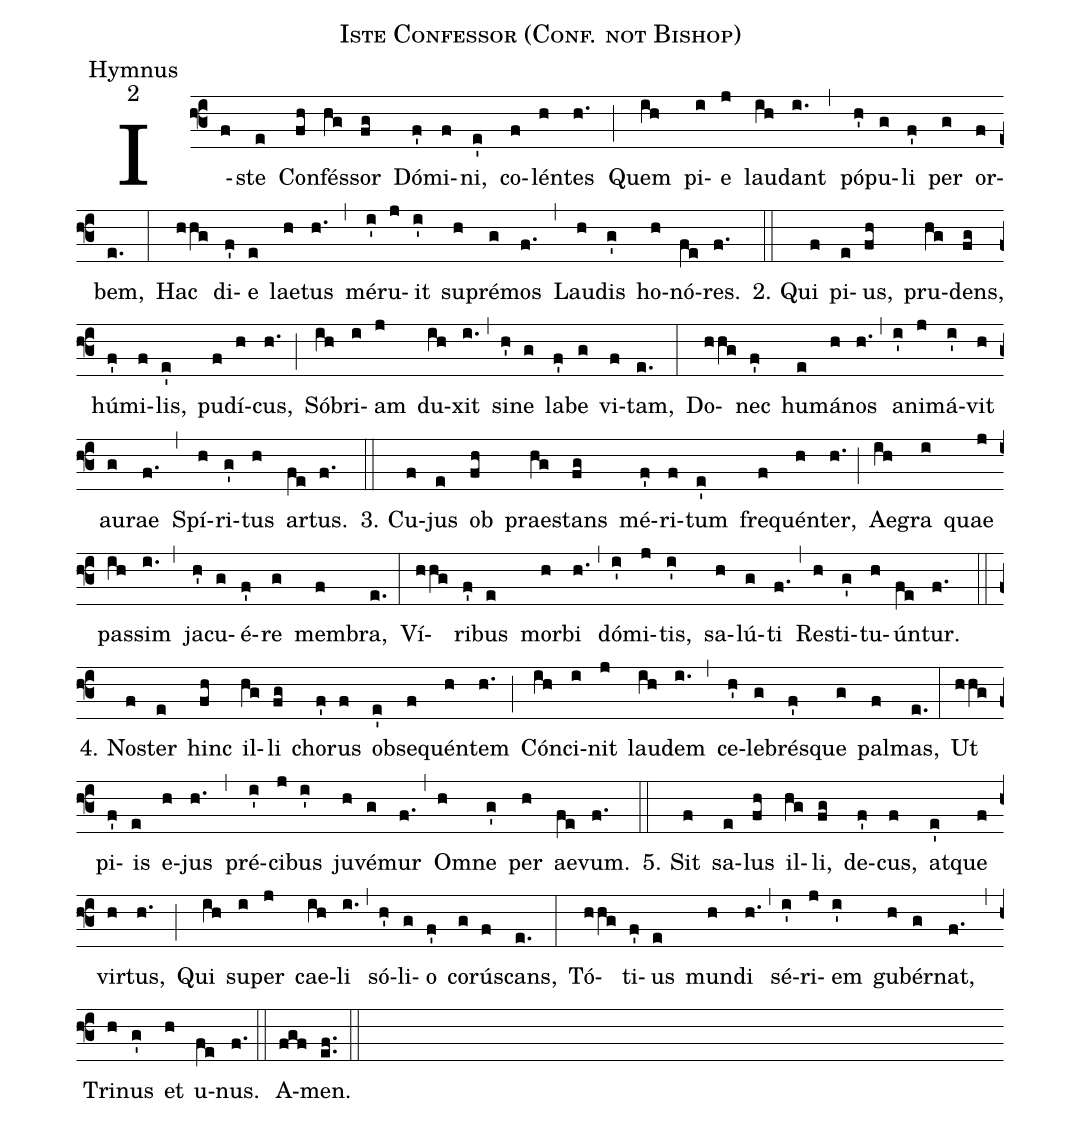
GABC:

name:Iste Confessor (Conf. not Bishop);
office-part:Hymnus;
mode:2;
%%
(f3) I(f)ste(e) Con(fh)fés(hg)sor(fg) Dó(f')mi(f)ni,(e') co(f)lén(h)tes(h.) (;) Quem(ih) pi(i)e(j) lau(ih)dant(i.) (,) pó(h')pu(g)li(f') per(g) or(f)bem,(e.) (:) Hac(hhg) di(f')e(e) lae(h)tus(h.) (,) mé(i')ru(j)it(i') su(h)pré(g)mos(f.) (,) Lau(h)dis(g') ho(h)nó(fe)res.(f.) (::)
2. Qui(f) pi(e)us,(fh) pru(hg)dens,(fg) hú(f')mi(f)lis,(e') pu(f)dí(h)cus,(h.) (;) Só(ih)bri(i)am(j) du(ih)xit(i.) (,) si(h')ne(g) la(f')be(g) vi(f)tam,(e.) (:) Do(hhg)nec(f') hu(e)má(h)nos(h.) (,) a(i')ni(j)má(i')vit(h) au(g)rae(f.) (,) Spí(h)ri(g')tus(h) ar(fe)tus.(f.) (::)
3. Cu(f)jus(e) ob(fh) prae(hg)stans(fg) mé(f')ri(f)tum(e') fre(f)quén(h)ter,(h.) (;) Ae(ih)gra(i) quae(j) pas(ih)sim(i.) (,) ja(h')cu(g)é(f')re(g) mem(f)bra,(e.) (:) Ví(hhg)ri(f')bus(e) mor(h)bi(h.) (,) dó(i')mi(j)tis,(i') sa(h)lú(g)ti(f.) (,) Re(h)sti(g')tu(h)ún(fe)tur.(f.) (::)
4. No(f)ster(e) hinc(fh) il(hg)li(fg) cho(f')rus(f) ob(e')se(f)quén(h)tem(h.) (;) Cón(ih)ci(i)nit(j) lau(ih)dem(i.) (,) ce(h')le(g)brés(f')que(g) pal(f)mas,(e.) (:) Ut(hhg) pi(f')is(e) e(h)jus(h.) (,) pré(i')ci(j)bus(i') ju(h)vé(g)mur(f.) (,) O(h)mne(g') per(h) ae(fe)vum.(f.) (::)
5. Sit(f) sa(e)lus(fh) il(hg)li,(fg) de(f')cus,(f) at(e')que(f) vir(h)tus,(h.) (;) Qui(ih) su(i)per(j) cae(ih)li(i.) (,) só(h')li(g)o(f') co(g)rú(f)scans,(e.) (:) Tó(hhg)ti(f')us(e) mun(h)di(h.) (,) sé(i')ri(j)em(i') gu(h)bér(g)nat,(f.) (,) Tri(h)nus(g') et(h) u(fe)nus.(f.)
(::)
A(fgf)men.(ef..) (::)
